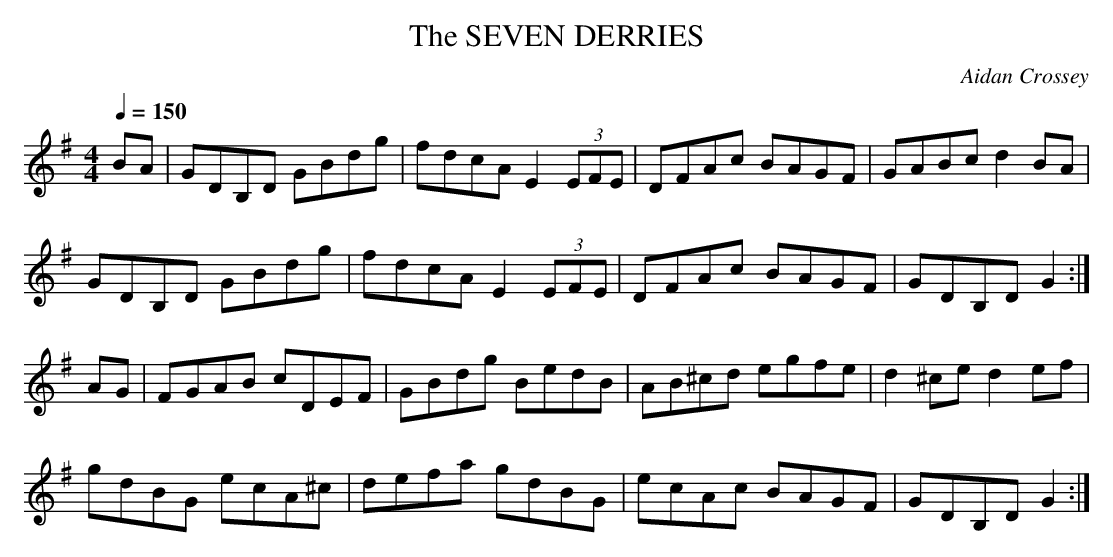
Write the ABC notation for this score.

X:1
T: SEVEN DERRIES, The
C: Aidan Crossey
Q:1/4=150
M: 4/4
L: 1/8
K: G Major
BA|GDB,D GBdg|fdcA E2 (3EFE|DFAc BAGF|GABc d2BA|
GDB,D GBdg|fdcA E2 (3EFE|DFAc BAGF|GDB,D G2:|
AG|FGAB cDEF|GBdg BedB|AB^cd egfe|d2^ce d2ef|
gdBG ecA^c|defa gdBG|ecAc BAGF|GDB,D G2:|
